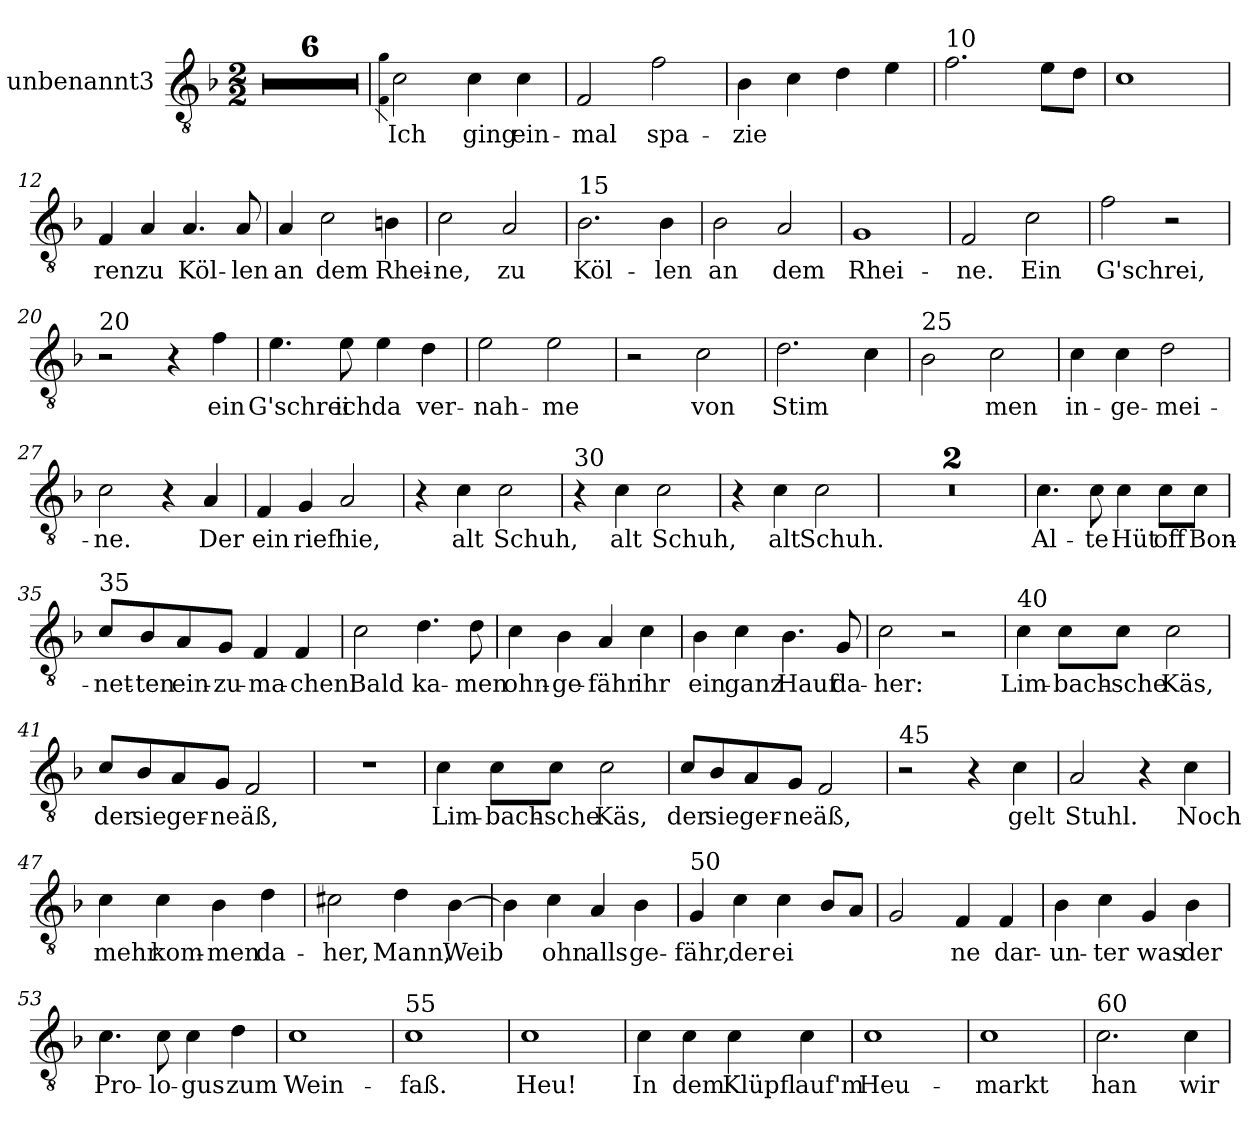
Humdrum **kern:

**kern	**text
*part1	*part1
*staff1	*staff1
*I"unbenannt3	*
*clefGv2	*
*k[b-]	*
*M2/2	*
=1	=1
1r	.
=2	=2
1r	.
=3	=3
1r	.
=4	=4
1r	.
=5	=5
1r	.
=6	=6
1r	.
=7	=7
4qF 4qg	.
!	!LO:LY:b
2c\	Ich
!	!LO:LY:b
4c\	ging
!	!LO:LY:b
4c\	ein-
=8	=8
!	!LO:LY:b
2F/	mal
!	!LO:LY:b
2f\	spa-
=9	=9
!	!LO:LY:b
4B-\	zie-
4c\	.
4d\	.
4e\	.
!!LO:LB:g=z
=10	=10
!LO:TX:a:t=10	!
!	!LO:LY:b
2.f\	-
8e\L	.
8d\J	.
!!LO:LB:g=z
=11	=11
1c	.
!!LO:LB:g=z
=12	=12
!	!LO:LY:b
4F/	ren
!	!LO:LY:b
4A/	zu
!	!LO:LY:b
4.A/	Köl-
!	!LO:LY:b
8A/	len
=13	=13
!	!LO:LY:b
4A/	an
!	!LO:LY:b
2c\	dem
!	!LO:LY:b
4Bn\	Rhei-
=14	=14
!	!LO:LY:b
2c\	ne,
!	!LO:LY:b
2A/	zu
=15	=15
!LO:TX:a:t=15	!
!	!LO:LY:b
2.B-\	Köl-
!	!LO:LY:b
4B-\	len
=16	=16
!	!LO:LY:b
2B-\	an
!	!LO:LY:b
2A/	dem
=17	=17
!	!LO:LY:b
1G	Rhei-
=18	=18
!	!LO:LY:b
2F/	ne.
!	!LO:LY:b
2c\	Ein
!!LO:LB:g=z
=19	=19
!	!LO:LY:b
2f\	G'schrei,
2r	.
=20	=20
!LO:TX:a:t=20	!
2r	.
4r	.
!	!LO:LY:b
4f\	ein
=21	=21
!	!LO:LY:b
4.e\	G'schrei
!	!LO:LY:b
8e\	ich
!	!LO:LY:b
4e\	da
!	!LO:LY:b
4d\	ver-
=22	=22
!	!LO:LY:b
2e\	nah-
!	!LO:LY:b
2e\	me
=23	=23
2r	.
!	!LO:LY:b
2c\	von
=24	=24
!	!LO:LY:b
2.d\	Stim-
4c\	.
!!LO:LB:g=z
=25	=25
!LO:TX:a:t=25	!
!	!LO:LY:b
2B-\	-
!	!LO:LY:b
2c\	men
=26	=26
!	!LO:LY:b
4c\	in-
!	!LO:LY:b
4c\	ge-
!	!LO:LY:b
2d\	mei-
=27	=27
!	!LO:LY:b
2c\	ne.
4r	.
!	!LO:LY:b
4A/	Der
=28	=28
!	!LO:LY:b
4F/	ein
!	!LO:LY:b
4G/	rief
!	!LO:LY:b
2A/	hie,
=29	=29
4r	.
!	!LO:LY:b
4c\	alt
!	!LO:LY:b
2c\	Schuh,
=30	=30
!LO:TX:a:t=30	!
4r	.
!	!LO:LY:b
4c\	alt
!	!LO:LY:b
2c\	Schuh,
!!LO:LB:g=z
=31	=31
4r	.
!	!LO:LY:b
4c\	alt
!	!LO:LY:b
2c\	Schuh.
=32	=32
1r	.
=33	=33
1r	.
=34	=34
!	!LO:LY:b
4.c\	Al-
!	!LO:LY:b
8c\	te
!	!LO:LY:b
4c\	Hüt
!	!LO:LY:b
8c\L	off
!	!LO:LY:b
8c\J	Bon-
=35	=35
!LO:TX:a:t=35	!
!	!LO:LY:b
8c/L	net-
!	!LO:LY:b
8B-/	ten
!	!LO:LY:b
8A/	ein-
!	!LO:LY:b
8G/J	zu-
!	!LO:LY:b
4F/	ma-
!	!LO:LY:b
4F/	chen.
=36	=36
!	!LO:LY:b
2c\	Bald
!	!LO:LY:b
4.d\	ka-
!	!LO:LY:b
8d\	men
!!LO:LB:g=z
=37	=37
!	!LO:LY:b
4c\	ohn-
!	!LO:LY:b
4B-\	ge-
!	!LO:LY:b
4A/	fähr
!	!LO:LY:b
4c\	ihr
=38	=38
!	!LO:LY:b
4B-\	ein
!	!LO:LY:b
4c\	ganz
!	!LO:LY:b
4.B-\	Hauf
!	!LO:LY:b
8G/	da-
=39	=39
!	!LO:LY:b
2c\	her:
2r	.
=40	=40
!LO:TX:a:t=40	!
!	!LO:LY:b
4c\	Lim-
!	!LO:LY:b
8c\L	bach-
!	!LO:LY:b
8c\J	sche
!	!LO:LY:b
2c\	Käs,
=41	=41
!	!LO:LY:b
8c/L	der
!	!LO:LY:b
8B-/	sie
!	!LO:LY:b
8A/	ger-
!	!LO:LY:b
8G/J	ne
!	!LO:LY:b
2F/	äß,
!!LO:LB:g=z
=42	=42
1r	.
=43	=43
!	!LO:LY:b
4c\	Lim-
!	!LO:LY:b
8c\L	bach-
!	!LO:LY:b
8c\J	sche
!	!LO:LY:b
2c\	Käs,
=44	=44
!	!LO:LY:b
8c/L	der
!	!LO:LY:b
8B-/	sie
!	!LO:LY:b
8A/	ger-
!	!LO:LY:b
8G/J	ne
!	!LO:LY:b
2F/	äß,
=45	=45
!LO:TX:a:t=45	!
2r	.
4r	.
!	!LO:LY:b
4c\	gelt
=46	=46
!	!LO:LY:b
2A/	Stuhl.
4r	.
!	!LO:LY:b
4c\	Noch
=47	=47
!	!LO:LY:b
4c\	mehr
!	!LO:LY:b
4c\	kom-
!	!LO:LY:b
4B-\	men
!	!LO:LY:b
4d\	da-
!!LO:LB:g=z
=48	=48
!	!LO:LY:b
2c#X\	her,
!	!LO:LY:b
4d\	Mann,
!	!LO:LY:b
[4B-\	Weib
=49	=49
4B-\]	.
!	!LO:LY:b
4c\	ohn
!	!LO:LY:b
4A/	alls
!	!LO:LY:b
4B-\	ge-
=50	=50
!LO:TX:a:t=50	!
!	!LO:LY:b
4G/	fähr,
!	!LO:LY:b
4c\	der
!	!LO:LY:b
4c\	ei
8B-/L	.
8A/J	.
=51	=51
!	!LO:LY:b
2G/	-
!	!LO:LY:b
4F/	ne
!	!LO:LY:b
4F/	dar-
=52	=52
!	!LO:LY:b
4B-\	un-
!	!LO:LY:b
4c\	ter
!	!LO:LY:b
4G/	was
!	!LO:LY:b
4B-\	der
!!LO:LB:g=z
=53	=53
!	!LO:LY:b
4.c\	Pro-
!	!LO:LY:b
8c\	lo-
!	!LO:LY:b
4c\	gus
!	!LO:LY:b
4d\	zum
=54	=54
!	!LO:LY:b
1c	Wein-
=55	=55
!LO:TX:a:t=55	!
!	!LO:LY:b
1c	faß.
=56	=56
!	!LO:LY:b
1c	Heu!
=57	=57
!	!LO:LY:b
4c\	In
!	!LO:LY:b
4c\	dem
!	!LO:LY:b
4c\	Klüpfl
!	!LO:LY:b
4c\	auf'm
=58	=58
!	!LO:LY:b
1c	Heu-
=59	=59
!	!LO:LY:b
1c	markt
!!LO:PB:g=z
=60	=60
!LO:TX:a:t=60	!
!	!LO:LY:b
2.c\	han
!	!LO:LY:b
4c\	wir
=	=
*-	*-
